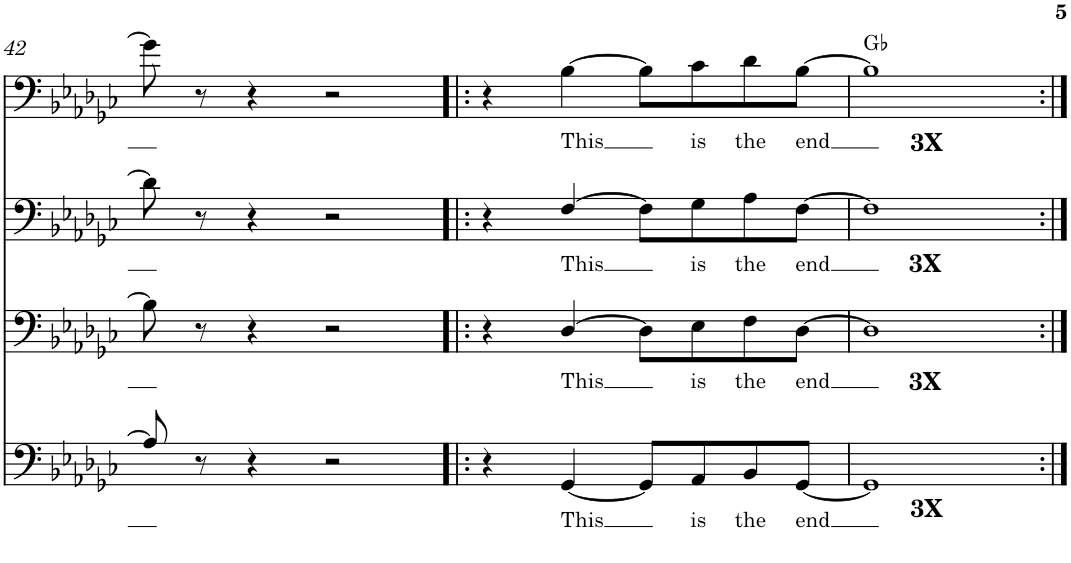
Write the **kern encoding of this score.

**kern	**text	**kern	**text	**kern	**text	**kern	**text	**harte
*part4	*part4	*part3	*part3	*part2	*part2	*part1	*part1	*part1
*staff4	*staff4	*staff3	*staff3	*staff2	*staff2	*staff1	*staff1	*
*I"Piano	*	*I"Piano	*	*I"Piano	*	*I"Piano	*	*
*I'Pno	*	*I'Pno	*	*I'Pno	*	*I'Pno	*	*
!!LO:PB:g=z
*clefF4	*	*clefF4	*	*clefF4	*	*clefF4	*	*
*k[b-e-a-d-g-c-]	*	*k[b-e-a-d-g-c-]	*	*k[b-e-a-d-g-c-]	*	*k[b-e-a-d-g-c-]	*	*
*M4/4	*	*M4/4	*	*M4/4	*	*M4/4	*	*
=42	=42	=42	=42	=42	=42	=42	=42	=42
8A-/]	.	8B-\]	.	8d-\]	.	8g-\]	.	.
8r	.	8r	.	8r	.	8r	.	.
4r	.	4r	.	4r	.	4r	.	.
2r	.	2r	.	2r	.	2r	.	.
=43!|:	=43!|:	=43!|:	=43!|:	=43!|:	=43!|:	=43!|:	=43!|:	=43!|:
4r	.	4r	.	4r	.	4r	.	.
!	!LO:LY:b	!	!LO:LY:b	!	!LO:LY:b	!	!LO:LY:b	!
[4GG-/	This	[4D-/	This	[4F/	This	[4B-\	This	.
8GG-/L]	.	8D-\L]	.	8F\L]	.	8B-\L]	.	.
!	!LO:LY:b	!	!LO:LY:b	!	!LO:LY:b	!	!LO:LY:b	!
8AA-/	is	8E-\	is	8G-\	is	8c-\	is	.
!	!LO:LY:b	!	!LO:LY:b	!	!LO:LY:b	!	!LO:LY:b	!
8BB-/	the	8F\	the	8A-\	the	8d-\	the	.
!	!LO:LY:b	!	!LO:LY:b	!	!LO:LY:b	!	!LO:LY:b	!
[8GG-/J	end	[8D-\J	end	[8F\J	end	[8B-\J	end	.
=44	=44	=44	=44	=44	=44	=44	=44	=44
!	!	!	!	!	!	!LO:TX:b:B:t=3X	!	!
!	!	!	!	!LO:TX:b:B:t=3X	!	!	!	!
!	!	!LO:TX:b:B:t=3X	!	!	!	!	!	!
!LO:TX:b:B:t=3X	!	!	!	!	!	!	!	!
1GG-]	.	1D-]	.	1F]	.	1B-]	.	Gb:maj
=:|!	=:|!	=:|!	=:|!	=:|!	=:|!	=:|!	=:|!	=:|!
*-	*-	*-	*-	*-	*-	*-	*-	*-
